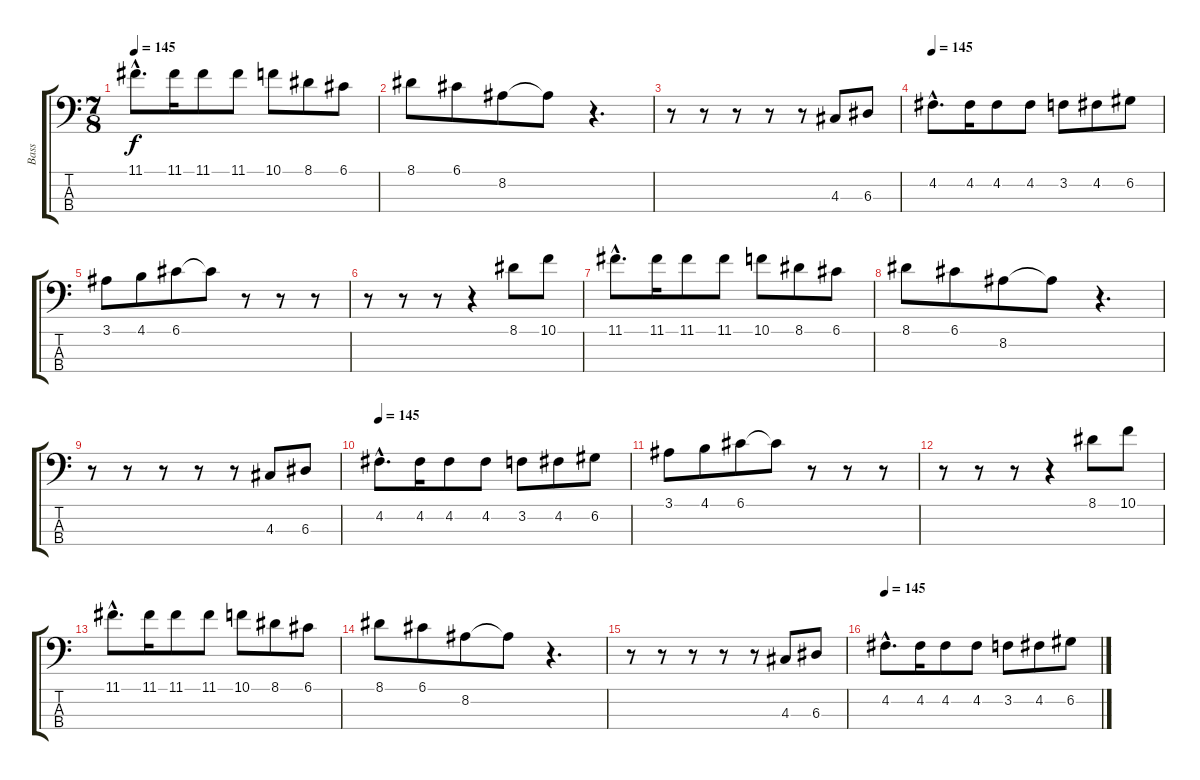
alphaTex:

\track ("Bass" "Bass") {instrument electricbasspick}
\staff {score tabs}
\tuning (G2 D2 A1 E1) {hide}
\ts (7 8)
\tempo 145
\clef f4
\ks c
11.1{hac}.8{d dy f} 11.1.16 11.1.8 11.1.8 10.1.8 8.1.8 6.1.8 |
8.1.8 6.1.8 8.2.8 8.2{t}.8 r.4{d} |
r.8 r.8 r.8 r.8 r.8 4.3.8 6.3.8 |
\tempo 145
4.2{hac}.8{d} 4.2.16 4.2.8 4.2.8 3.2.8 4.2.8 6.2.8 |
3.1.8 4.1.8 6.1.8 6.1{t}.8 r.8 r.8 r.8 |
r.8 r.8 r.8 r.4 8.1.8 10.1.8 |
11.1{hac}.8{d} 11.1.16 11.1.8 11.1.8 10.1.8 8.1.8 6.1.8 |
8.1.8 6.1.8 8.2.8 8.2{t}.8 r.4{d} |
r.8 r.8 r.8 r.8 r.8 4.3.8 6.3.8 |
\tempo 145
4.2{hac}.8{d} 4.2.16 4.2.8 4.2.8 3.2.8 4.2.8 6.2.8 |
3.1.8 4.1.8 6.1.8 6.1{t}.8 r.8 r.8 r.8 |
r.8 r.8 r.8 r.4 8.1.8 10.1.8 |
11.1{hac}.8{d} 11.1.16 11.1.8 11.1.8 10.1.8 8.1.8 6.1.8 |
8.1.8 6.1.8 8.2.8 8.2{t}.8 r.4{d} |
r.8 r.8 r.8 r.8 r.8 4.3.8 6.3.8 |
\tempo 145
4.2{hac}.8{d} 4.2.16 4.2.8 4.2.8 3.2.8 4.2.8 6.2.8
